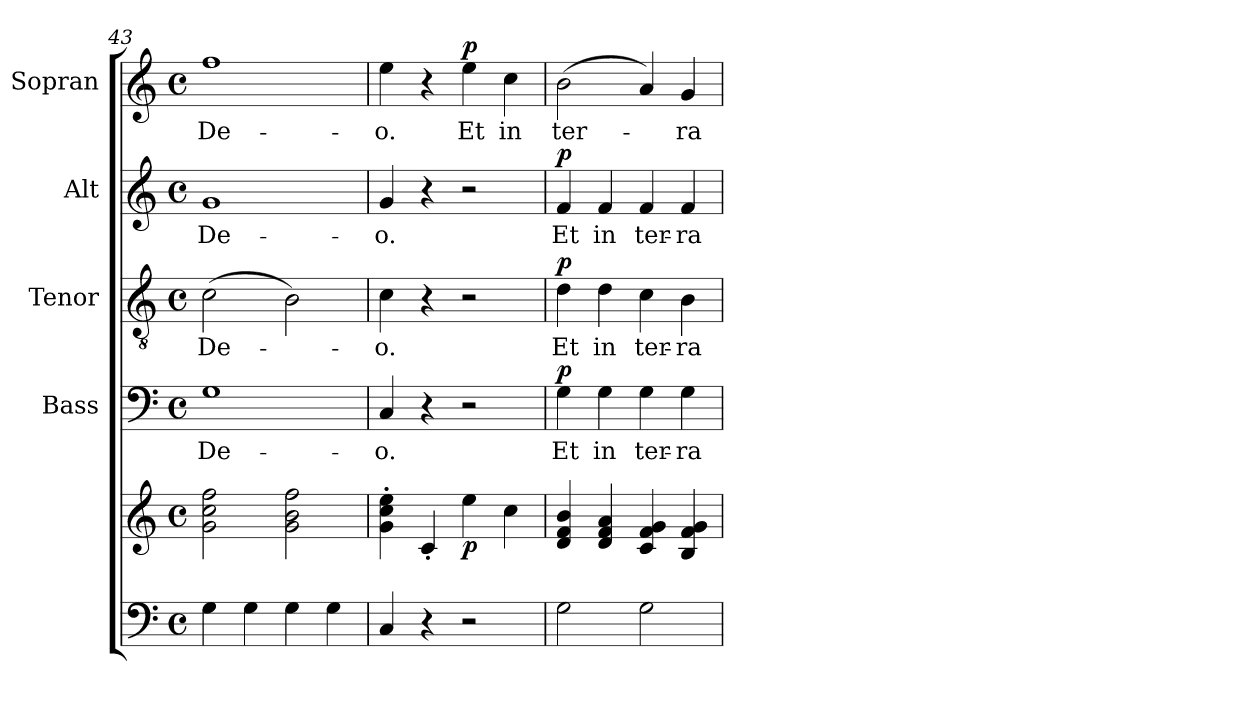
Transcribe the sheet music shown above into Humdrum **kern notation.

**kern	**kern	**dynam	**kern	**text	**dynam	**kern	**text	**dynam	**kern	**text	**dynam	**kern	**text	**dynam
*part5	*part5	*part5	*part4	*part4	*part4	*part3	*part3	*part3	*part2	*part2	*part2	*part1	*part1	*part1
*staff6	*staff5	*staff5/6	*staff4	*staff4	*staff4	*staff3	*staff3	*staff3	*staff2	*staff2	*staff2	*staff1	*staff1	*staff1
*	*	*	*I"Bass	*	*	*I"Tenor	*	*	*I"Alt	*	*	*I"Sopran	*	*
*	*	*	*I'B.	*	*	*I'T.	*	*	*I'A.	*	*	*I'S.	*	*
*clefF4	*clefG2	*	*clefF4	*	*	*clefGv2	*	*	*clefG2	*	*	*clefG2	*	*
*k[]	*k[]	*	*k[]	*	*	*k[]	*	*	*k[]	*	*	*k[]	*	*
*C:	*C:	*	*C:	*	*	*C:	*	*	*C:	*	*	*C:	*	*
*M4/4	*M4/4	*	*M4/4	*	*	*M4/4	*	*	*M4/4	*	*	*M4/4	*	*
*met(c)	*met(c)	*	*met(c)	*	*	*met(c)	*	*	*met(c)	*	*	*met(c)	*	*
=43	=43	=43	=43	=43	=43	=43	=43	=43	=43	=43	=43	=43	=43	=43
!	!	!	!	!LO:LY:b	!	!	!LO:LY:b	!	!	!LO:LY:b	!	!	!LO:LY:b	!
4G\	2g\ 2cc\ 2ff\	.	1G	De-	.	(>2c\	De-	.	1g	De-	.	1ff	De-	.
4G\	.	.	.	.	.	.	.	.	.	.	.	.	.	.
4G\	2g\ 2b\ 2ff\	.	.	.	.	2B\)	.	.	.	.	.	.	.	.
4G\	.	.	.	.	.	.	.	.	.	.	.	.	.	.
=44	=44	=44	=44	=44	=44	=44	=44	=44	=44	=44	=44	=44	=44	=44
!	!	!	!	!LO:LY:b	!	!	!LO:LY:b	!	!	!LO:LY:b	!	!	!LO:LY:b	!
4C/	4g\'> 4cc\'> 4ee\'>	.	4C/	-o.	.	4c\	-o.	.	4g/	-o.	.	4ee\	-o.	.
4r	4c'</	.	4r	.	.	4r	.	.	4r	.	.	4r	.	.
!	!	!LO:DY:b	!	!	!	!	!	!	!	!	!	!	!LO:LY:b	!LO:DY:a
2r	4ee\	p	2r	.	.	2r	.	.	2r	.	.	4ee\	Et	p
!	!	!	!	!	!	!	!	!	!	!	!	!	!LO:LY:b	!
.	4cc\	.	.	.	.	.	.	.	.	.	.	4cc\	in	.
=45	=45	=45	=45	=45	=45	=45	=45	=45	=45	=45	=45	=45	=45	=45
!	!	!	!	!LO:LY:b	!LO:DY:a	!	!LO:LY:b	!LO:DY:a	!	!LO:LY:b	!LO:DY:a	!	!LO:LY:b	!
2G\	4d/ 4f/ 4b/	.	4G\	Et	p	4d\	Et	p	4f/	Et	p	(>2b\	ter-	.
!	!	!	!	!LO:LY:b	!	!	!LO:LY:b	!	!	!LO:LY:b	!	!	!	!
.	4d/ 4f/ 4a/	.	4G\	in	.	4d\	in	.	4f/	in	.	.	.	.
!	!	!	!	!LO:LY:b	!	!	!LO:LY:b	!	!	!LO:LY:b	!	!	!	!
2G\	4c/ 4f/ 4g/	.	4G\	ter-	.	4c\	ter-	.	4f/	ter-	.	4a/)	.	.
!	!	!	!	!LO:LY:b	!	!	!LO:LY:b	!	!	!LO:LY:b	!	!	!LO:LY:b	!
.	4B/ 4f/ 4g/	.	4G\	-ra	.	4B\	-ra	.	4f/	-ra	.	4g/	-ra	.
=	=	=	=	=	=	=	=	=	=	=	=	=	=	=
*-	*-	*-	*-	*-	*-	*-	*-	*-	*-	*-	*-	*-	*-	*-
